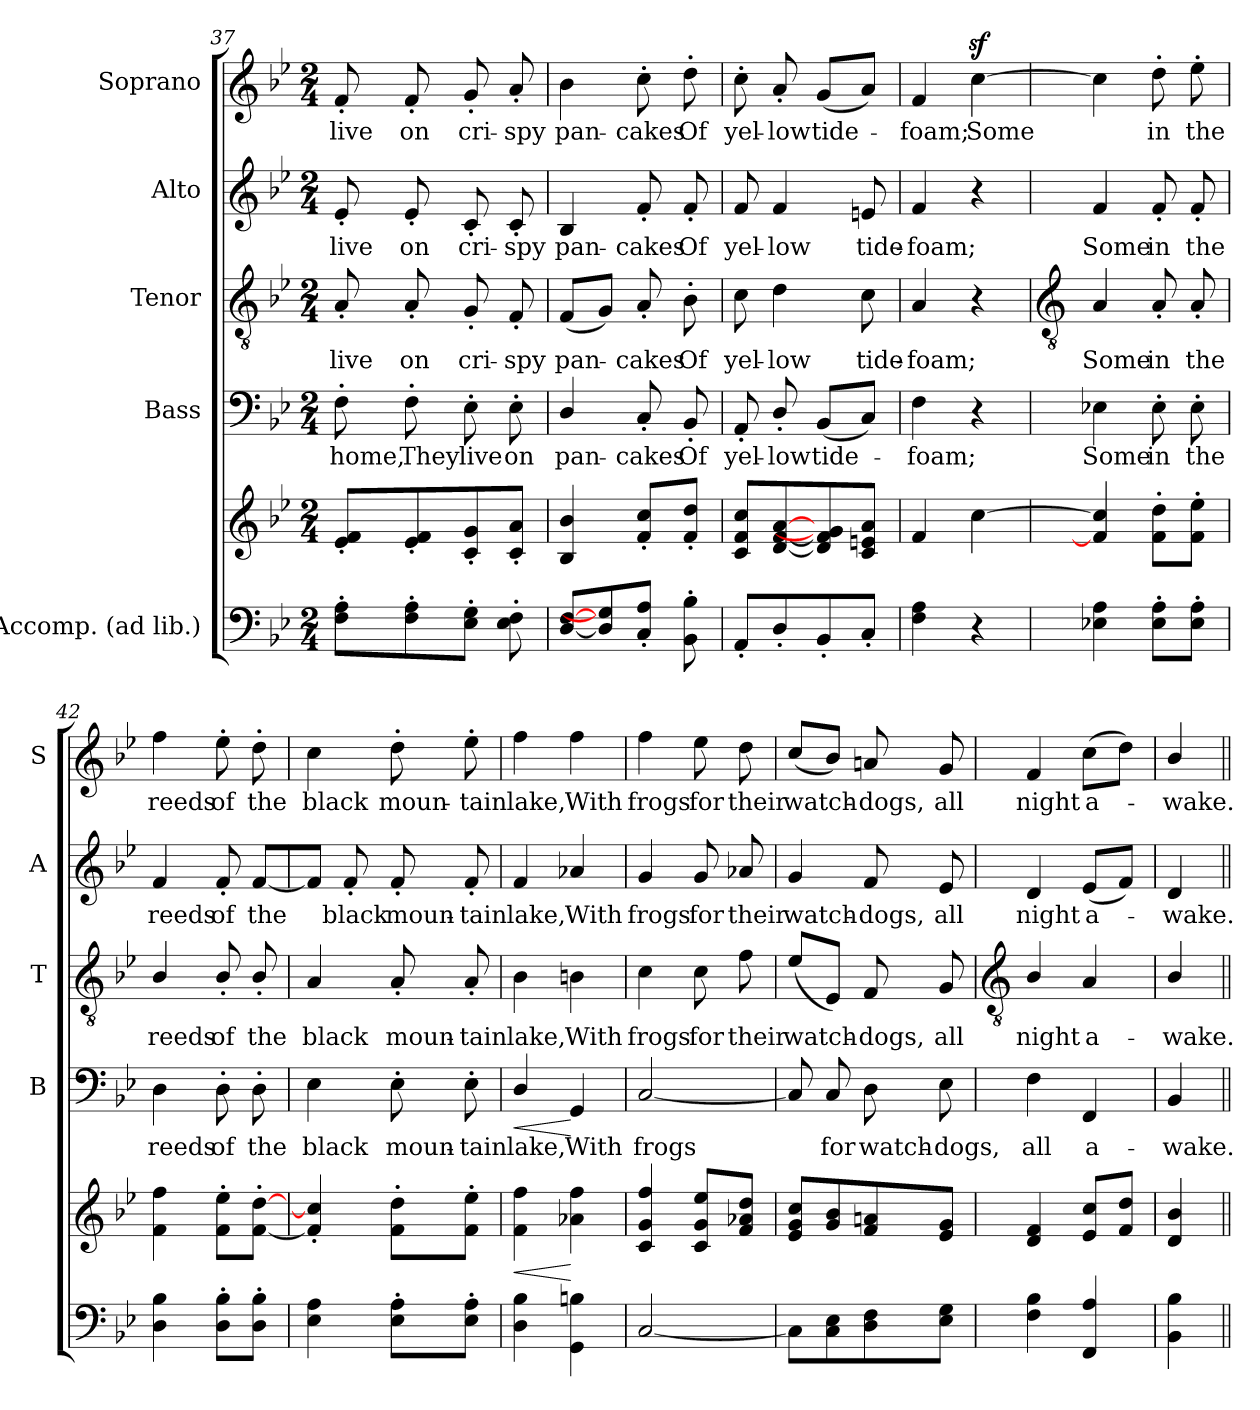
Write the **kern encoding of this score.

**kern	**kern	**dynam	**kern	**text	**dynam	**kern	**text	**kern	**text	**kern	**text
*part5	*part5	*part5	*part4	*part4	*part4	*part3	*part3	*part2	*part2	*part1	*part1
*staff6	*staff5	*staff5/6	*staff4	*staff4	*staff4	*staff3	*staff3	*staff2	*staff2	*staff1	*staff1
*I"Accomp. (ad lib.)	*	*	*I"Bass	*	*	*I"Tenor	*	*I"Alto	*	*I"Soprano	*
*	*	*	*I'B	*	*	*I'T	*	*I'A	*	*I'S	*
*clefF4	*clefG2	*	*clefF4	*	*	*clefGv2	*	*clefG2	*	*clefG2	*
*k[b-e-]	*k[b-e-]	*	*k[b-e-]	*	*	*k[b-e-]	*	*k[b-e-]	*	*k[b-e-]	*
*B-:	*B-:	*	*B-:	*	*	*B-:	*	*B-:	*	*B-:	*
*M2/4	*M2/4	*	*M2/4	*	*	*M2/4	*	*M2/4	*	*M2/4	*
=37	=37	=37	=37	=37	=37	=37	=37	=37	=37	=37	=37
!	!	!	!	!LO:LY:b	!	!	!LO:LY:b	!	!LO:LY:b	!	!LO:LY:b
8F' 8A'L	8e-' 8f'L	.	8F'	home,	.	8A'	live	8e-'	live	8f'	live
!	!	!	!	!LO:LY:b	!	!	!LO:LY:b	!	!LO:LY:b	!	!LO:LY:b
8F' 8A'	8e-' 8f'	.	8F'	They	.	8A'	on	8e-'	on	8f'	on
!	!	!	!	!LO:LY:b	!	!	!LO:LY:b	!	!LO:LY:b	!	!LO:LY:b
8E-' 8G'J	8c' 8g'	.	8E-'	live	.	8G'	cri-	8c'	cri-	8g'	cri-
!	!	!	!	!LO:LY:b	!	!	!LO:LY:b	!	!LO:LY:b	!	!LO:LY:b
8E-' 8F'	8c' 8a'J	.	8E-'	on	.	8F'	-spy	8c'	-spy	8a'	-spy
=38	=38	=38	=38	=38	=38	=38	=38	=38	=38	=38	=38
!	!	!	!	!LO:LY:b	!	!	!LO:LY:b	!	!LO:LY:b	!	!LO:LY:b
[8D/ [8F/L	4B- 4b-	.	4D/	pan-	.	(<8FL	pan-	4B-	pan-	4b-	pan-
8D] 8G]	.	.	.	.	.	8GJ)	.	.	.	.	.
!	!	!	!	!LO:LY:b	!	!	!LO:LY:b	!	!LO:LY:b	!	!LO:LY:b
8C' 8A'J	8f' 8cc'L	.	8C'	-cakes	.	8A'	cakes	8f'	-cakes	8cc'	-cakes
!	!	!	!	!LO:LY:b	!	!	!LO:LY:b	!	!LO:LY:b	!	!LO:LY:b
8BB-' 8B-'	8f' 8dd'J	.	8BB-'	Of	.	8B-'	Of	8f'	Of	8dd'	Of
=39	=39	=39	=39	=39	=39	=39	=39	=39	=39	=39	=39
!	!	!	!	!LO:LY:b	!	!	!LO:LY:b	!	!LO:LY:b	!	!LO:LY:b
8AA'L	8c 8f 8ccL	.	8AA'	yel-	.	8c	yel-	8f	yel-	8cc'	yel-
!	!	!	!	!LO:LY:b	!	!	!LO:LY:b	!	!LO:LY:b	!	!LO:LY:b
8D'/	[8d [8f [8a	.	8D'/	-low	.	4d	-low	4f	-low	8a'	-low
!	!	!	!	!LO:LY:b	!	!	!	!	!	!	!LO:LY:b
8BB-'	8d] 8f] 8g]	.	(<8BB-L	tide-	.	.	.	.	.	(<8gL	tide-
!	!	!	!	!	!	!	!LO:LY:b	!	!LO:LY:b	!	!
8C'J	8c 8en 8aJ	.	8CJ)	.	.	8c	tide-	8en	tide-	8aJ)	.
=40	=40	=40	=40	=40	=40	=40	=40	=40	=40	=40	=40
!	!	!	!	!LO:LY:b	!	!	!LO:LY:b	!	!LO:LY:b	!	!LO:LY:b
4F 4A	4f	.	4F	foam;	.	4A	-foam;	4f	-foam;	4f	foam;
!	!	!	!	!	!	!	!	!	!	!	!LO:LY:b
4r	[4cc	.	4r	.	.	4r	.	4r	.	[4ccz<	Some
!!LO:LB:g=z
=41	=41	=41	=41	=41	=41	=41	=41	=41	=41	=41	=41
*	*	*	*	*	*	*clefGv2	*	*	*	*	*
!	!	!	!	!LO:LY:b	!	!	!LO:LY:b	!	!LO:LY:b	!	!
4E-X 4A	4f] 4cc]	.	4E-X	Some	.	4A	Some	4f	Some	4cc]	.
!	!	!	!	!LO:LY:b	!	!	!LO:LY:b	!	!LO:LY:b	!	!LO:LY:b
8E-' 8A'L	8f' 8dd'L	.	8E-'	in	.	8A'	in	8f'	in	8dd'	in
!	!	!	!	!LO:LY:b	!	!	!LO:LY:b	!	!LO:LY:b	!	!LO:LY:b
8E-' 8A'J	8f' 8ee-'J	.	8E-'	the	.	8A'	the	8f'	the	8ee-'	the
=42	=42	=42	=42	=42	=42	=42	=42	=42	=42	=42	=42
!	!	!	!	!LO:LY:b	!	!	!LO:LY:b	!	!LO:LY:b	!	!LO:LY:b
4D 4B-	4f 4ff	.	4D	reeds	.	4B-/	reeds	4f	reeds	4ff	reeds
!	!	!	!	!LO:LY:b	!	!	!LO:LY:b	!	!LO:LY:b	!	!LO:LY:b
8D' 8B-'L	8f' 8ee-'L	.	8D'	of	.	8B-'/	of	8f'	of	8ee-'	of
!	!	!	!	!LO:LY:b	!	!	!LO:LY:b	!	!LO:LY:b	!	!LO:LY:b
8D' 8B-'J	[8f' [8dd'J	.	8D'	the	.	8B-'/	the	[8fL	the	8dd'	the
=43	=43	=43	=43	=43	=43	=43	=43	=43	=43	=43	=43
!	!	!	!	!LO:LY:b	!	!	!LO:LY:b	!	!	!	!LO:LY:b
4E- 4A	4f]' 4cc]'	.	4E-	black	.	4A	black	8fJ]	.	4cc	black
!	!	!	!	!	!	!	!	!	!LO:LY:b	!	!
.	.	.	.	.	.	.	.	8f'	black	.	.
!	!	!	!	!LO:LY:b	!	!	!LO:LY:b	!	!LO:LY:b	!	!LO:LY:b
8E-' 8A'L	8f' 8dd'L	.	8E-'	moun-	.	8A'	moun-	8f'	moun-	8dd'	moun-
!	!	!	!	!LO:LY:b	!	!	!LO:LY:b	!	!LO:LY:b	!	!LO:LY:b
8E-' 8A'J	8f' 8ee-'J	.	8E-'	-tain	.	8A'	-tain	8f'	-tain	8ee-'	-tain
=44	=44	=44	=44	=44	=44	=44	=44	=44	=44	=44	=44
!	!	!LO:HP:b	!	!LO:LY:b	!LO:HP:b	!	!LO:LY:b	!	!LO:LY:b	!	!LO:LY:b
4D\ 4B-\	4f 4ff	<	4D/	lake,	<	4B-	lake,	4f	lake,	4ff	lake,
!	!	!	!	!LO:LY:b	!	!	!LO:LY:b	!	!LO:LY:b	!	!LO:LY:b
4GG 4Bn	4a-X 4ff	[	4GG	With	[	4Bn	With	4a-X	With	4ff	With
=45	=45	=45	=45	=45	=45	=45	=45	=45	=45	=45	=45
!	!	!	!	!LO:LY:b	!	!	!LO:LY:b	!	!LO:LY:b	!	!LO:LY:b
[2C	4c 4g 4ff	.	[2C	frogs	.	4c	frogs	4g	frogs	4ff	frogs
!	!	!	!	!	!	!	!LO:LY:b	!	!LO:LY:b	!	!LO:LY:b
.	8c 8g 8ee-L	.	.	.	.	8c	for	8g	for	8ee-	for
!	!	!	!	!	!	!	!LO:LY:b	!	!LO:LY:b	!	!LO:LY:b
.	8f 8a-X 8ddJ	.	.	.	.	8f	their	8a-X	their	8dd	their
=46	=46	=46	=46	=46	=46	=46	=46	=46	=46	=46	=46
!	!	!	!	!	!	!	!LO:LY:b	!	!LO:LY:b	!	!LO:LY:b
8CL]	8e- 8g 8ccL	.	8C]	.	.	(8e-L	watch-	4g	watch-	(>8ccL	watch-
!	!	!	!	!LO:LY:b	!	!	!	!	!	!	!
8C 8E-	8g/ 8b-/	.	8C	for	.	8E-J)	.	.	.	8b-/J)	.
!	!	!	!	!LO:LY:b	!	!	!LO:LY:b	!	!LO:LY:b	!	!LO:LY:b
8D 8F	8f 8an	.	8D	watch-	.	8F	dogs,	8f	-dogs,	8an	dogs,
!	!	!	!	!LO:LY:b	!	!	!LO:LY:b	!	!LO:LY:b	!	!LO:LY:b
8E- 8GJ	8e- 8gJ	.	8E-	-dogs,	.	8G	all	8e-	all	8g	all
!!LO:LB:g=z
=47	=47	=47	=47	=47	=47	=47	=47	=47	=47	=47	=47
*	*	*	*	*	*	*clefGv2	*	*	*	*	*
!	!	!	!	!LO:LY:b	!	!	!LO:LY:b	!	!LO:LY:b	!	!LO:LY:b
4F 4B-	4d 4f	.	4F	all	.	4B-/	night	4d	night	4f	night
!	!	!	!	!LO:LY:b	!	!	!LO:LY:b	!	!LO:LY:b	!	!LO:LY:b
4FF 4A	8e- 8ccL	.	4FF	a-	.	4A	a-	(<8e-L	a-	(>8ccL	a-
.	8f 8ddJ	.	.	.	.	.	.	8fJ)	.	8ddJ)	.
=48	=48	=48	=48	=48	=48	=48	=48	=48	=48	=48	=48
!	!	!	!	!LO:LY:b	!	!	!LO:LY:b	!	!LO:LY:b	!	!LO:LY:b
4BB- 4B-	4d/ 4b-/	.	4BB-	-wake.	.	4B-/	-wake.	4d	wake.	4b-/	wake.
=||	=||	=||	=||	=||	=||	=||	=||	=||	=||	=||	=||
*-	*-	*-	*-	*-	*-	*-	*-	*-	*-	*-	*-
